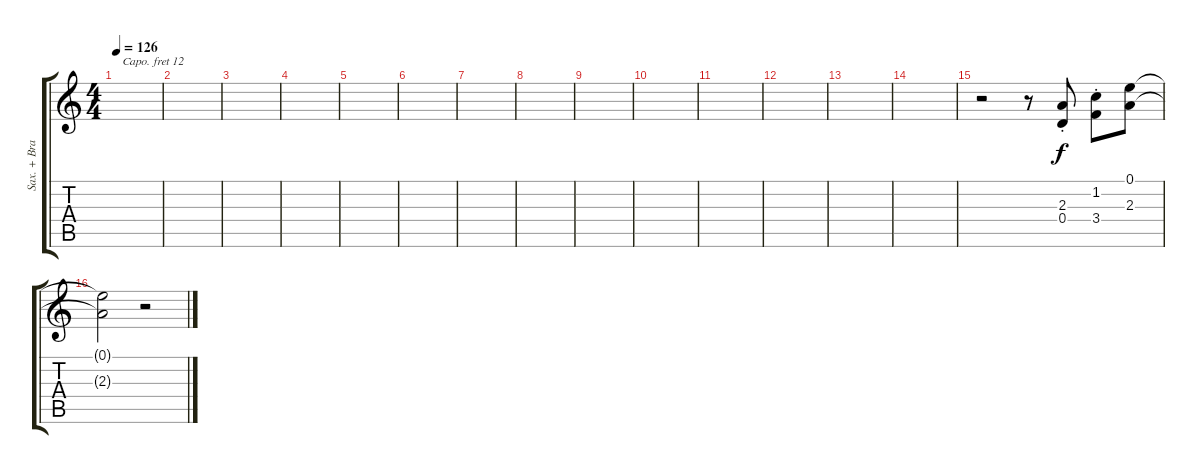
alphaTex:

\track ("Sax. + Brass" "Sax. + Bra") {instrument altosax}
\staff {score tabs}
\capo 12
\tuning (E4 B3 G3 D3 A2 E2) {hide}
\ts (4 4)
\tempo 126
\clef g2
\ks c
|
|
|
|
|
|
|
|
|
|
|
|
|
|
r.2{instrument altosax} r.8 (2.3{st} 0.4{st}).8 (1.2{st} 3.4{st}).8 (0.1 2.3).8 |
(0.1{t} 2.3{t}).2 r.2
